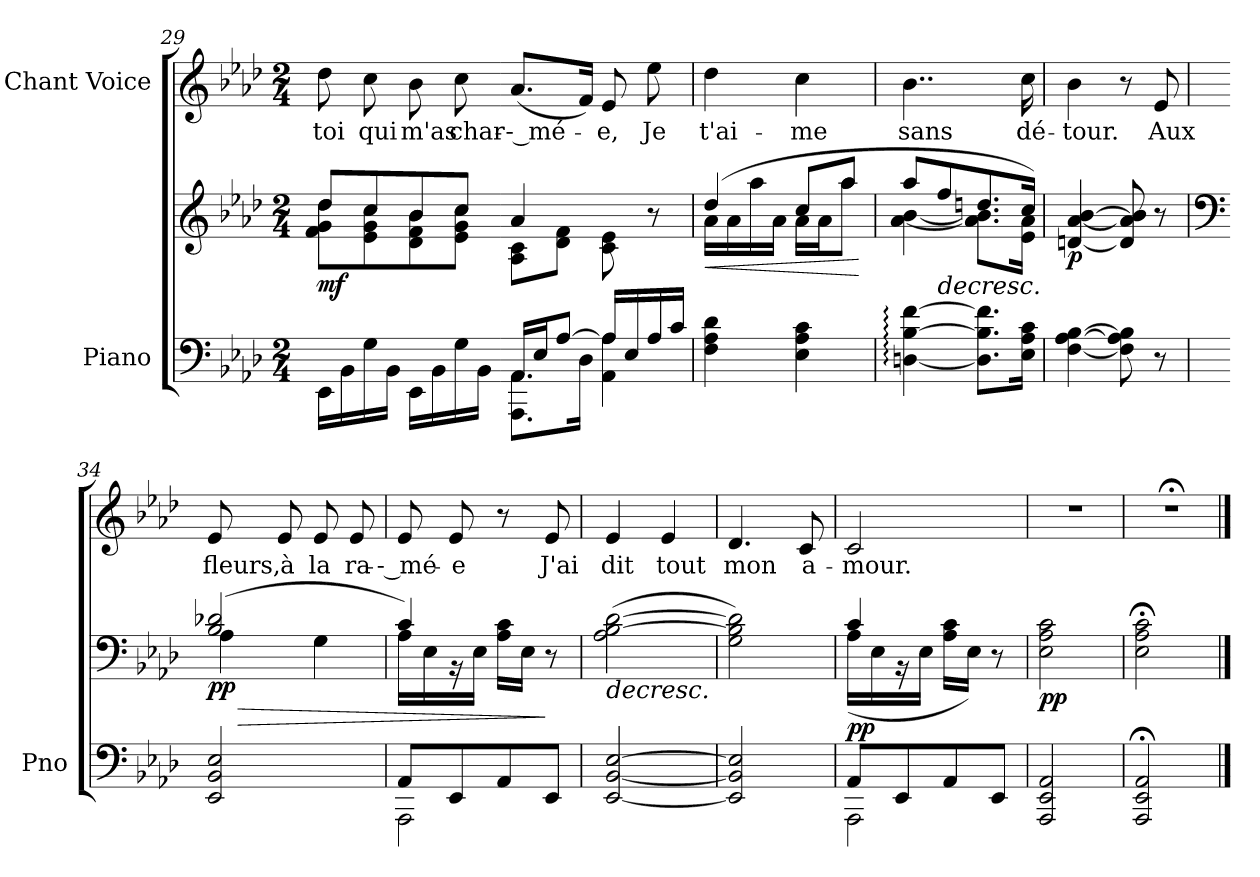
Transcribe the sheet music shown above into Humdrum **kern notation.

**kern	**kern	**dynam	**kern	**text
*part2	*part2	*part2	*part1	*part1
*staff3	*staff2	*staff2/3	*staff1	*staff1
*I"Piano	*	*	*I"Chant Voice	*
*I'Pno	*	*	*	*
!!LO:LB:g=z
*clefF4	*clefG2	*	*clefG2	*
*k[b-e-a-d-]	*k[b-e-a-d-]	*	*k[b-e-a-d-]	*
*M2/4	*M2/4	*	*M2/4	*
=29	=29	=29	=29	=29
*	*^	*	*	*
!	!	!	!LO:DY:b	!	!LO:LY:b
16EE-\LL	8dd-/L	8f\ 8g\ 8dd-\L	mf	8dd-\	toi
16BB-\	.	.	.	.	.
!	!	!	!	!	!LO:LY:b
16G\	8cc/	8e-\ 8g\ 8cc\	.	8cc\	qui
16BB-\JJ	.	.	.	.	.
!	!	!	!	!	!LO:LY:b
16EE-\LL	8b-/	8d-\ 8f\ 8b-\	.	8b-\	m'as
16BB-\	.	.	.	.	.
!	!	!	!	!	!LO:LY:b
16G\	8cc/J	8e-\ 8g\ 8cc\J	.	8cc\	char-
16BB-\JJ	.	.	.	.	.
!!LO:PB:g=z
=30-	=30-	=30-	=30-	=30-	=30-
*^	*	*	*	*	*
!	!	!	!	!	!	!LO:LY:b
16AA-/LL	8.AAA-\ 8.AA-\L	4a-/	8A-\ 8c\L	.	(8.a-/L	-- mé-
16E-/J	.	.	.	.	.	.
[8A-/J	.	.	8d-\ 8f\J	.	.	.
.	16D-\Jk	.	.	.	16f/Jk)	.
!	!	!	!	!	!	!LO:LY:b
16A-/LL]	4AA-\ 4A-\	4ryy	8c\ 8e-\	.	8e-/	-e,
16E-/	.	.	.	.	.	.
!	!	!	!	!	!	!LO:LY:b
16A-/	.	.	8r	.	8ee-\	Je
16c/JJ	.	.	.	.	.	.
*v	*v	*	*	*	*	*
=31	=31	=31	=31	=31	=31
!	!	!	!LO:HP:b	!	!LO:LY:b
4F\ 4A-\ 4d-\	(4dd-/	16a-\LL	<	4dd-\	t'ai-
.	.	16a-\	.	.	.
.	.	16aa-\	.	.	.
.	.	16a-\JJ	.	.	.
!	!	!	!	!	!LO:LY:b
4E-\ 4A-\ 4c\	8cc/L	16a-\LL	.	4cc\	-me
.	.	16a-\J	.	.	.
.	8aa-/J	8aa-\J	.	.	.
*	*v	*v	*	*	*
.	.	[	.	.
=32	=32	=32	=32	=32
*	*^	*	*	*
!	!	!	!	!	!LO:LY:b
[4Dn\: [4B-\: [4f\:	8aa-/L	[4a-\: [4b-\:	.	4..b-\	sans
!	!	!	!LO:HP:b	!	!
.	8ff/	.	>	.	.
8.D\] 8.B-\] 8.f\]L	8.ddn/	8.a-\] 8.b-\]L	.	.	.
!	!	!	!	!	!LO:LY:b
16E-\ 16A-\ 16c\Jk	16cc/Jk)	16e-\ 16a-\Jk	.	16cc\	dé-
=33	=33	=33	=33	=33	=33
!	!	!	!LO:DY:b	!	!LO:LY:b
*	*v	*v	*	*	*
[4F\ [>4A-\ [4B-\	[4dn/ [4a-/ [4b-/	p	4b-\	-tour.
8F\] 8A-\] 8B-\]	8d/] 8a-/] 8b-/]	]	8r	.
!	!	!	!	!LO:LY:b
8r	8r	.	8e-/	Aux
=34	=34	=34	=34	=34
*	*clefF4	*	*	*
!	!	!LO:HP:b	!	!LO:LY:b
*	*^	*	*	*
!	!	!	!LO:DY:n=1:b	!	!
2EE-/ 2BB-/ 2E-/	(2B-/ 2d-X/	4A-\	> pp	8e-/	fleurs,
!	!	!	!	!	!LO:LY:b
.	.	.	.	8e-/	à
!	!	!	!	!	!LO:LY:b
.	.	4G\	.	8e-/	la
!	!	!	!	!	!LO:LY:b
.	.	.	.	8e-/	ra-
!!LO:LB:g=z
=35	=35	=35	=35	=35	=35
*^	*	*	*	*	*
!	!	!	!	!	!	!LO:LY:b
8AA-/L	2AAA-\	4c/)	16A-\LL	.	8e-/	-- mé-
.	.	.	16E-\	.	.	.
!	!	!	!	!	!	!LO:LY:b
8EE-/	.	.	16r	.	8e-/	-e
.	.	.	16E-\JJ	.	.	.
8AA-/	.	4ryy	16A-\ 16c\LL	.	8r	.
.	.	.	16E-\JJ	.	.	.
!	!	!	!	!	!	!LO:LY:b
8EE-/J	.	.	8r	]	8e-/	J'ai
*v	*v	*	*	*	*	*
=36	=36	=36	=36	=36	=36
!	!	!	!LO:HP:b	!	!LO:LY:b
*	*v	*v	*	*	*
[2EE-/ [>2BB-/ [2E-/	(2A-\ [>2B-\ [2d-\	>	4e-/	dit
!	!	!	!	!LO:LY:b
.	.	.	4e-/	tout
=37	=37	=37	=37	=37
!	!	!	!	!LO:LY:b
2EE-/] 2BB-/] 2E-/]	2G\ 2B-\] 2d-\])	.	4.d-/	mon
!	!	!	!	!LO:LY:b
.	.	.	8c/	a-
=38	=38	=38	=38	=38
*^	*^	*	*	*
!	!	!	!	!LO:DY:b	!	!LO:LY:b
8AA-/L	2AAA-\	4c/	(>16A-\LL	pp	2c/	-mour.
.	.	.	16E-\	.	.	.
8EE-/	.	.	16r	]	.	.
.	.	.	16E-\JJ	.	.	.
8AA-/	.	4ryy	16A-\ 16c\LL	.	.	.
.	.	.	16E-\JJ)	.	.	.
8EE-/J	.	.	8r	.	.	.
*v	*v	*	*	*	*	*
=39	=39	=39	=39	=39	=39
!	!	!	!LO:DY:b	!	!
*	*v	*v	*	*	*
2AAA-/ 2EE-/ 2AA-/	2E-\ 2A-\ 2c\	pp	2r	.
=40	=40	=40	=40	=40
2AAA-/;< 2EE-/;< 2AA-/;<	2E-\;< 2A-\;< 2c\;<	.	2r;<	.
==	==	==	==	==
*-	*-	*-	*-	*-
